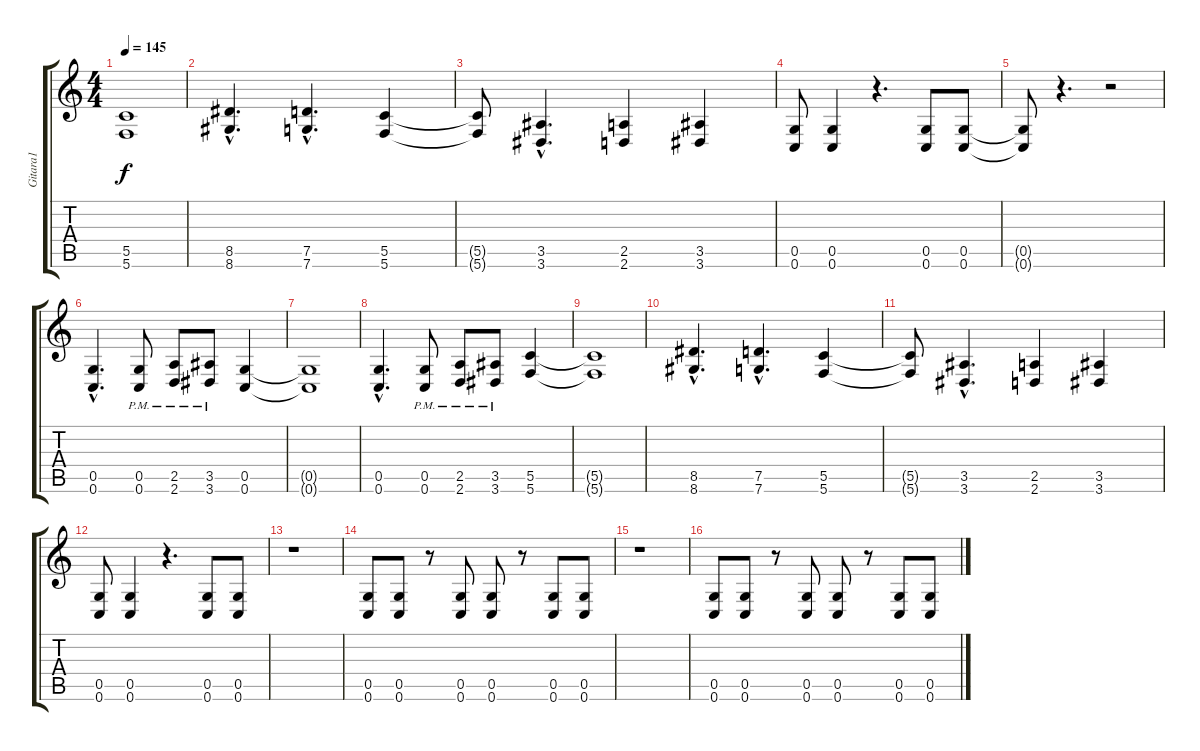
\track ("Gitara1" "Gitara1") {instrument distortionguitar}
\staff {score tabs}
\tuning (D4 A3 F3 C3 G2 C2) {hide}
\ts (4 4)
\tempo 145
\clef g2
\ks c
(5.5{t} 5.6{t}).1{dy f} |
(8.5{hac} 8.6{hac}).4{d} (7.5{hac} 7.6{hac}).4{d} (5.5 5.6).4 |
(5.5{t} 5.6{t}).8 (3.5{hac} 3.6{hac}).4{d} (2.5 2.6).4 (3.5 3.6).4 |
(0.5 0.6).8 (0.5 0.6).4 r.4{d} (0.5 0.6).8 (0.5 0.6).8 |
(0.5{t} 0.6{t}).8 r.4{d} r.2 |
(0.5{hac} 0.6{hac}).4{d} (0.5{pm} 0.6{pm}).8 (2.5{pm} 2.6{pm}).8 (3.5{pm} 3.6{pm}).8 (0.5 0.6).4 |
(0.5{t} 0.6{t}).1 |
(0.5{hac} 0.6{hac}).4{d} (0.5{pm} 0.6{pm}).8 (2.5{pm} 2.6{pm}).8 (3.5{pm} 3.6{pm}).8 (5.5 5.6).4 |
(5.5{t} 5.6{t}).1 |
(8.5{hac} 8.6{hac}).4{d} (7.5{hac} 7.6{hac}).4{d} (5.5 5.6).4 |
(5.5{t} 5.6{t}).8 (3.5{hac} 3.6{hac}).4{d} (2.5 2.6).4 (3.5 3.6).4 |
(0.5 0.6).8 (0.5 0.6).4 r.4{d} (0.5 0.6).8 (0.5 0.6).8 |
r.1 |
\section ("" "")
(0.5 0.6).8 (0.5 0.6).8 r.8 (0.5 0.6).8 (0.5 0.6).8 r.8 (0.5 0.6).8 (0.5 0.6).8 |
r.1 |
(0.5 0.6).8 (0.5 0.6).8 r.8 (0.5 0.6).8 (0.5 0.6).8 r.8 (0.5 0.6).8 (0.5 0.6).8
